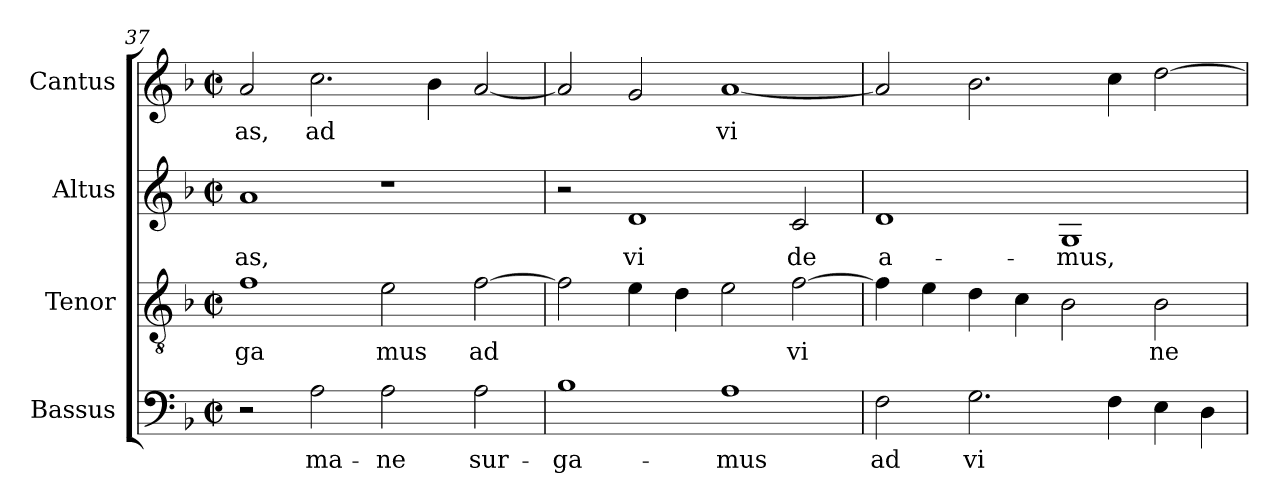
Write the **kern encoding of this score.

**kern	**text	**kern	**text	**kern	**text	**kern	**text
*part4	*part4	*part3	*part3	*part2	*part2	*part1	*part1
*staff4	*staff4	*staff3	*staff3	*staff2	*staff2	*staff1	*staff1
*I"Bassus	*	*I"Tenor	*	*I"Altus	*	*I"Cantus	*
*clefF4	*	*clefGv2	*	*clefG2	*	*clefG2	*
*k[b-]	*	*k[b-]	*	*k[b-]	*	*k[b-]	*
*F:	*	*F:	*	*F:	*	*F:	*
*M2/2	*	*M2/2	*	*M2/2	*	*M2/2	*
*met(c|)	*	*met(c|)	*	*met(c|)	*	*met(c|)	*
=37	=37	=37	=37	=37	=37	=37	=37
!	!	!	!LO:LY:b:cj	!	!LO:LY:b:cj	!	!LO:LY:b:cj
2r	.	1f	ga	1a	as,	2a/	as,
!	!LO:LY:b:cj	!	!	!	!	!	!LO:LY:b:cj
2A\	ma-	.	.	.	.	2.cc\	ad
!	!LO:LY:b:cj	!	!LO:LY:b:cj	!	!	!	!
2A\	-ne	2e\	mus	1r	.	.	.
!	!	!	!	!	!	!	!LO:LY:b:cj
.	.	.	.	.	.	4b-\	.
!	!LO:LY:b:cj	!	!LO:LY:b:cj	!	!	!	!LO:LY:b:cj
2A\	sur-	[>2f\	ad	.	.	[<2a/	.
=38	=38	=38	=38	=38	=38	=38	=38
!	!LO:LY:b:cj	!	!LO:LY:b:cj	!	!	!	!LO:LY:b:cj
1B-	-ga-	2f\]	.	2r	.	2a/]	.
!	!	!	!LO:LY:b:cj	!	!LO:LY:b:cj	!	!LO:LY:b:cj
.	.	4e\	.	1d	vi	2g/	.
!	!	!	!LO:LY:b:cj	!	!	!	!
.	.	4d\	.	.	.	.	.
!	!LO:LY:b:cj	!	!LO:LY:b:cj	!	!	!	!LO:LY:b:cj
1A	-mus	2e\	.	.	.	[>1a	vi
!	!	!	!LO:LY:b:cj	!	!LO:LY:b:cj	!	!
.	.	[>2f\	vi	2c/	de	.	.
!!LO:PB:g=z
=39	=39	=39	=39	=39	=39	=39	=39
!	!LO:LY:b:cj	!	!LO:LY:b:cj	!	!LO:LY:b:cj	!	!LO:LY:b:cj
2F\	ad	4f\]	.	1d	a-	2a/]	.
!	!	!	!LO:LY:b:cj	!	!	!	!
.	.	4e\	.	.	.	.	.
!	!LO:LY:b:cj	!	!LO:LY:b:cj	!	!	!	!LO:LY:b:cj
2.G\	vi	4d\	.	.	.	2.b-\	.
!	!	!	!LO:LY:b:cj	!	!	!	!
.	.	4c\	.	.	.	.	.
!	!	!	!LO:LY:b:cj	!	!LO:LY:b:cj	!	!
.	.	2B-\	.	1G	-mus,	.	.
!	!LO:LY:b:cj	!	!	!	!	!	!LO:LY:b:cj
4F\	.	.	.	.	.	4cc\	.
!	!LO:LY:b:cj	!	!LO:LY:b:cj	!	!	!	!LO:LY:b:cj
4E\	.	2B-\	ne	.	.	[>2dd\	.
!	!LO:LY:b:cj	!	!	!	!	!	!
4D\	.	.	.	.	.	.	.
=	=	=	=	=	=	=	=
*-	*-	*-	*-	*-	*-	*-	*-
